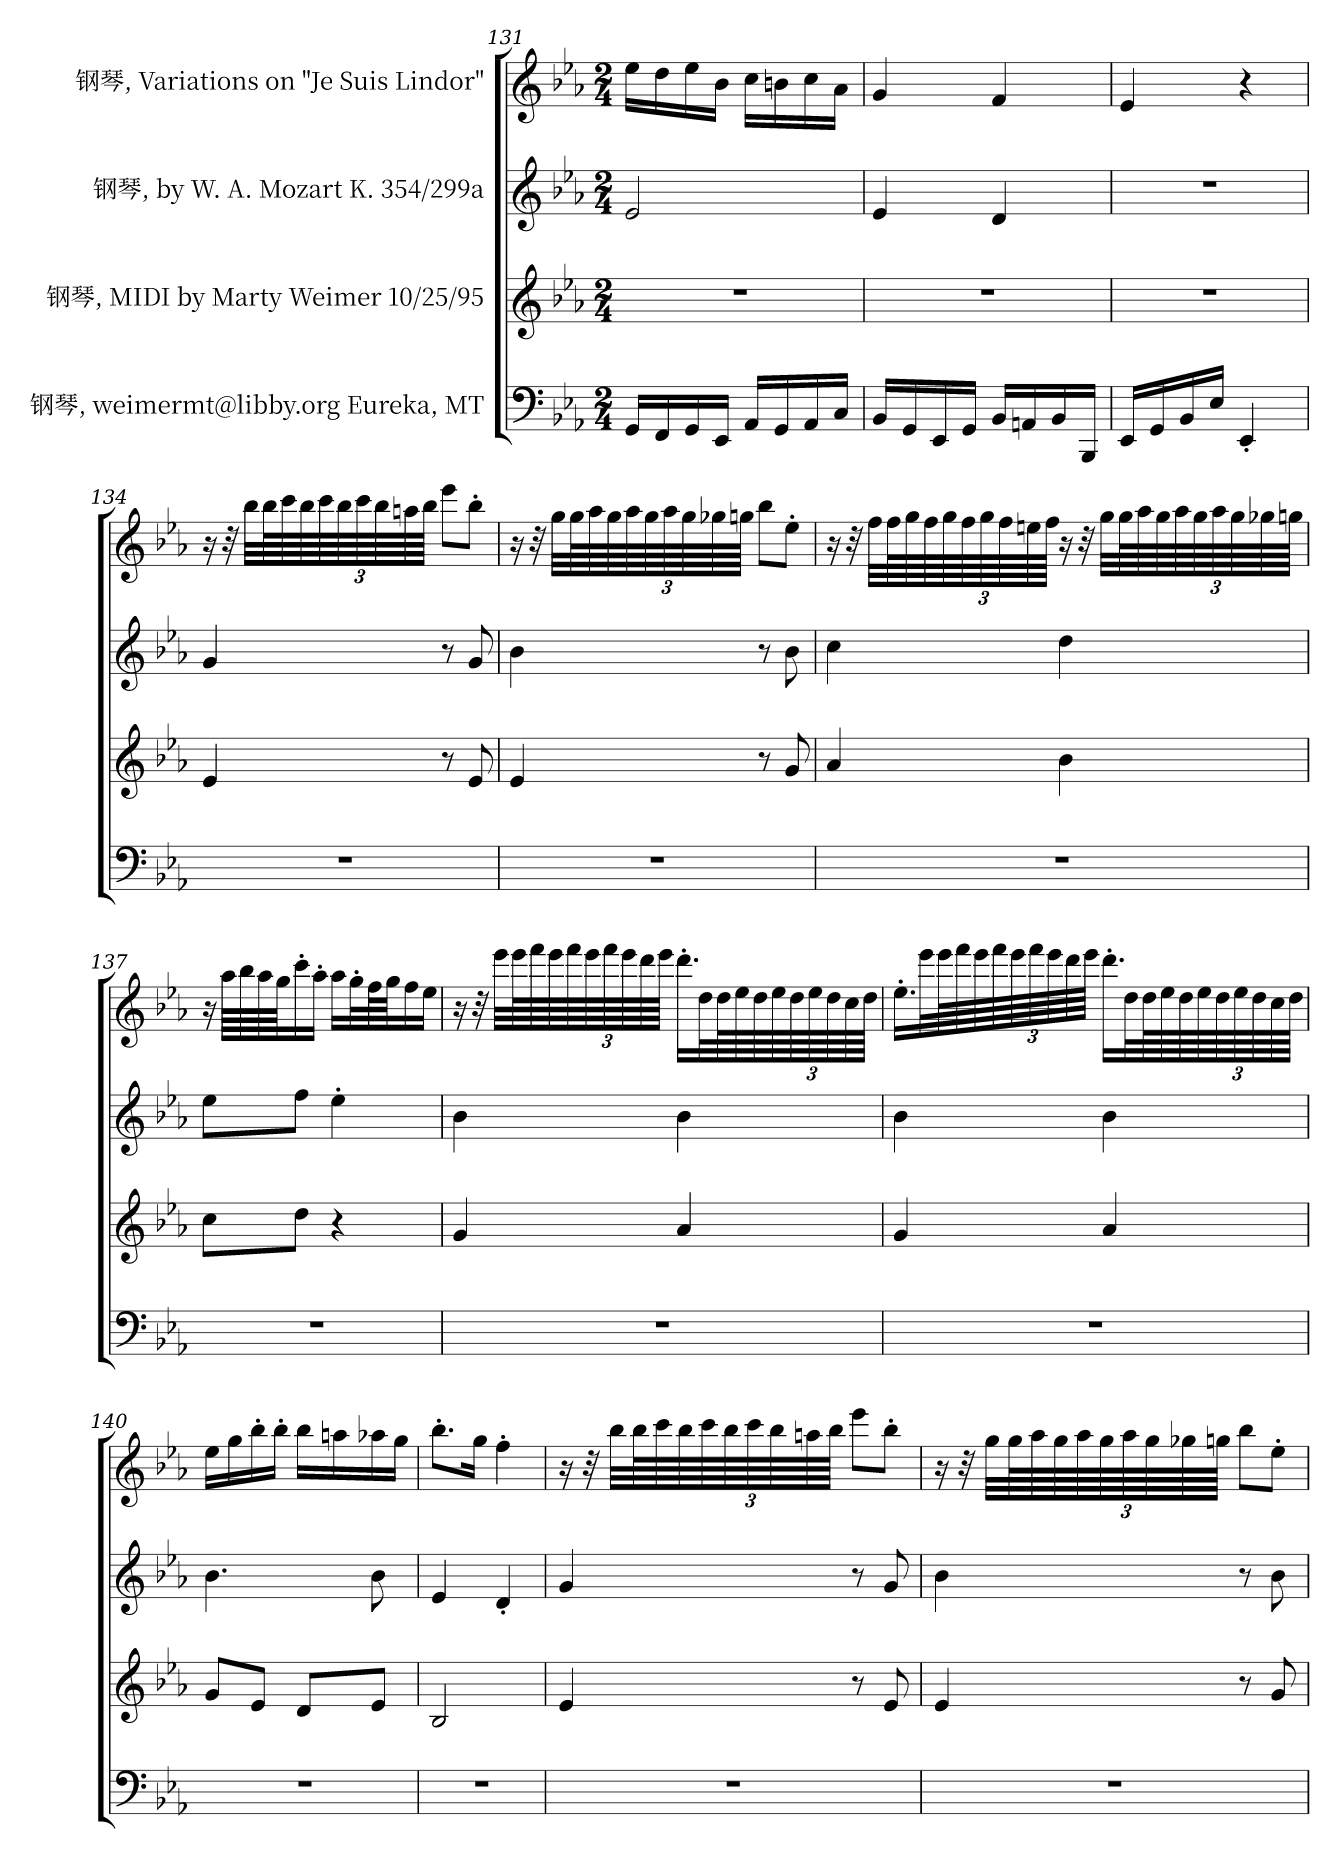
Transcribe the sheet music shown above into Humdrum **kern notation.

**kern	**kern	**kern	**kern
*part4	*part3	*part2	*part1
*staff4	*staff3	*staff2	*staff1
*I"钢琴, weimermt@libby.org  Eureka, MT	*I"钢琴, MIDI by Marty Weimer 10/25/95	*I"钢琴, by W. A. Mozart  K. 354/299a	*I"钢琴, Variations on &quot;Je Suis Lindor&quot;
*clefF4	*clefG2	*clefG2	*clefG2
*k[b-e-a-]	*k[b-e-a-]	*k[b-e-a-]	*k[b-e-a-]
*M2/4	*M2/4	*M2/4	*M2/4
=131	=131	=131	=131
16GG/LL	2r	2e-/	16ee-\LL
16FF/	.	.	16dd\
16GG/	.	.	16ee-\
16EE-/JJ	.	.	16b-\JJ
16AA-/LL	.	.	16cc\LL
16GG/	.	.	16bn\
16AA-/	.	.	16cc\
16C/JJ	.	.	16a-\JJ
=132	=132	=132	=132
16BB-/LL	2r	4e-/	4g/
16GG/	.	.	.
16EE-/	.	.	.
16GG/JJ	.	.	.
16BB-/LL	.	4d/	4f/
16AAn/	.	.	.
16BB-/	.	.	.
16BBB-/JJ	.	.	.
!!LO:PB:g=z
=133	=133	=133	=133
16EE-/LL	2r	2r	4e-/
16GG/	.	.	.
16BB-/	.	.	.
16E-/JJ	.	.	.
4EE-'/	.	.	4r
=134	=134	=134	=134
2r	4e-/	4g/	16r
.	.	.	32r
.	.	.	32bb-\LLL
.	.	.	64bb-\L
.	.	.	64ccc\
.	.	.	64bb-\
.	.	.	64ccc\
*	*	*	*Xbrackettup
.	.	.	96bb-\
.	.	.	96ccc\
.	.	.	96bb-\
.	.	.	64aan\
.	.	.	64bb-\JJJJ
.	8r	8r	8eee-\L
.	8e-/	8g/	8bb-'\J
=135	=135	=135	=135
2r	4e-/	4b-\	16r
.	.	.	32r
.	.	.	32gg\LLL
.	.	.	64gg\L
.	.	.	64aa-\
.	.	.	64gg\
.	.	.	64aa-\
.	.	.	96gg\
.	.	.	96aa-\
.	.	.	96gg\
.	.	.	64gg-X\
.	.	.	64ggn\JJJJ
.	8r	8r	8bb-\L
.	8g/	8b-\	8ee-'\J
!!LO:LB:g=z
=136	=136	=136	=136
2r	4a-/	4cc\	16r
.	.	.	32r
.	.	.	32ff\LLL
.	.	.	64ff\L
.	.	.	64gg\
.	.	.	64ff\
.	.	.	64gg\
.	.	.	96ff\
.	.	.	96gg\
.	.	.	96ff\
.	.	.	64een\
.	.	.	64ff\JJJJ
.	4b-\	4dd\	16r
.	.	.	32r
.	.	.	32gg\LLL
.	.	.	64gg\L
.	.	.	64aa-\
.	.	.	64gg\
.	.	.	64aa-\
.	.	.	96gg\
.	.	.	96aa-\
.	.	.	96gg\
.	.	.	64gg-X\
.	.	.	64ggn\JJJJ
=137	=137	=137	=137
2r	8cc\L	8ee-\L	16r
.	.	.	64aa-\LLLL
.	.	.	64bb-\
.	.	.	64aa-\
.	.	.	64gg\JJ
.	8dd\J	8ff\J	16ccc'\
.	.	.	16aa-'\JJ
.	4r	4ee-'\	16aa-\LL
.	.	.	32gg'\L
.	.	.	64ff\L
.	.	.	64gg\JJ
.	.	.	16ff\
.	.	.	16ee-\JJ
!!LO:LB:g=z
=138	=138	=138	=138
2r	4g/	4b-\	16r
.	.	.	32r
.	.	.	32eee-\LLL
.	.	.	64eee-\L
.	.	.	64fff\
.	.	.	64eee-\
.	.	.	64fff\
.	.	.	96eee-\
.	.	.	96fff\
.	.	.	96eee-\
.	.	.	64ddd\
.	.	.	64eee-\JJJJ
.	4a-/	4b-\	16.ddd'\LL
.	.	.	32dd\L
.	.	.	64dd\L
.	.	.	64ee-\
.	.	.	64dd\
.	.	.	64ee-\
.	.	.	96dd\
.	.	.	96ee-\
.	.	.	96dd\
.	.	.	64cc\
.	.	.	64dd\JJJJ
!!LO:PB:g=z
=139	=139	=139	=139
2r	4g/	4b-\	16.ee-'\LL
.	.	.	32eee-\L
.	.	.	64eee-\L
.	.	.	64fff\
.	.	.	64eee-\
.	.	.	64fff\
.	.	.	96eee-\
.	.	.	96fff\
.	.	.	96eee-\
.	.	.	64ddd\
.	.	.	64eee-\JJJJ
.	4a-/	4b-\	16.ddd'\LL
.	.	.	32dd\L
.	.	.	64dd\L
.	.	.	64ee-\
.	.	.	64dd\
.	.	.	64ee-\
.	.	.	96dd\
.	.	.	96ee-\
.	.	.	96dd\
.	.	.	64cc\
.	.	.	64dd\JJJJ
=140	=140	=140	=140
2r	8g/L	4.b-\	16ee-\LL
.	.	.	16gg\
.	8e-/J	.	16bb-'\
.	.	.	16bb-'\JJ
.	8d/L	.	16bb-\LL
.	.	.	16aan\
.	8e-/J	8b-\	16aa-X\
.	.	.	16gg\JJ
=141	=141	=141	=141
2r	2B-/	4e-/	8.bb-'\L
.	.	.	16gg\Jk
.	.	4d'/	4ff'\
!!LO:LB:g=z
=142	=142	=142	=142
2r	4e-/	4g/	16r
.	.	.	32r
.	.	.	32bb-\LLL
.	.	.	64bb-\L
.	.	.	64ccc\
.	.	.	64bb-\
.	.	.	64ccc\
.	.	.	96bb-\
.	.	.	96ccc\
.	.	.	96bb-\
.	.	.	64aan\
.	.	.	64bb-\JJJJ
.	8r	8r	8eee-\L
.	8e-/	8g/	8bb-'\J
=143	=143	=143	=143
2r	4e-/	4b-\	16r
.	.	.	32r
.	.	.	32gg\LLL
.	.	.	64gg\L
.	.	.	64aa-\
.	.	.	64gg\
.	.	.	64aa-\
.	.	.	96gg\
.	.	.	96aa-\
.	.	.	96gg\
.	.	.	64gg-X\
.	.	.	64ggn\JJJJ
.	8r	8r	8bb-\L
.	8g/	8b-\	8ee-'\J
=	=	=	=
*-	*-	*-	*-
